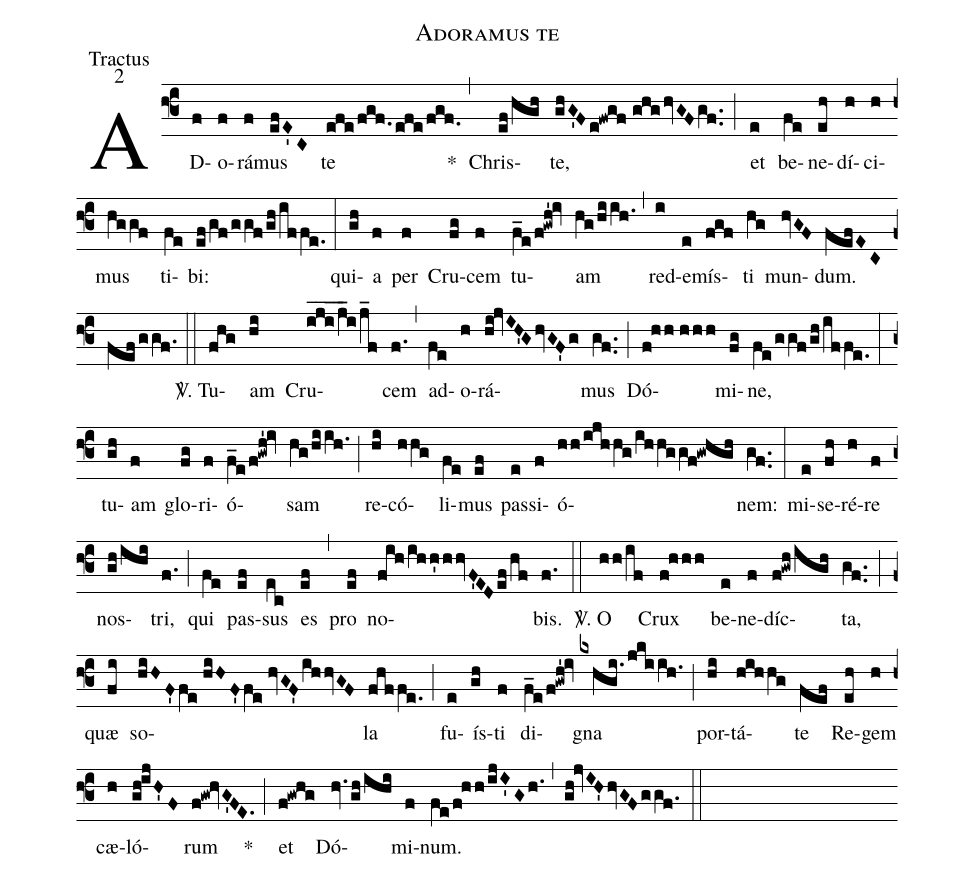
name:Adoramus te;
office-part:Tractus;
mode:2;
%%
(f3) AD(f)o(f)rá(f)mus(efE'C) te(efe/fgf./efe/fgf.) *(,) Chris(ef/hgh)te,(ghG'Fe!fwgf//ghghvGFgf..) (;) et(e) be(fe)ne(eh)dí(h)ci(h)mus(hggf) ti(fe)bi:(ef/gf/ggf/gh/iffe.) (:)
qui(gh)a(f) per(f) Cru(fg)cem(f) tu(f_e/f!gwh'!iv)am(hg/hiih.) (,) red(i)e(e)mís(fgf)ti(hg) mun(hvGF)dum.(fefECfef/ggf.) (::)
<sp>V/</sp>. Tu(fhg)am(hi) Cru(iji___/j_i/j_f)cem(f.) (,) ad(fe)o(h)rá(hi!jvIH'GhvGF'g)mus(gf..) (;) Dó(f!hh//hhh)mi(fg)ne,(fe/ggf/gh/iffe.) (:)
tu(gh)am(f) glo(fg)ri(f)ó(f_e/f!gwh'!iv)sam(hg/hiih.) (;) re(hi)có(hhg)li(fe)mus(ef) pas(e)si(f)ó(hh/ijhhg/ihhggf!gwhgh)nem:(gf..) (:)
mi(e)se(fh)ré(h)re(f) nos(gh/ihi)tri,(f.) (;) qui(fe) pas(ef)sus(ec) es(ef) (,) pro(ef) no(fih/ihh'hhvF'EDef/hf)bis.(f.) (::)
<sp>V/</sp>. O(hh/if) Crux(f!hhh) be(e)ne(f)díc(f!gwh/igh)ta,(gf..) (;) quæ(fi) so(hiHF'fe//hiHF'fe//hvGF'ihhvGF)la(fhffe.) (;) fu(e)ís(gh)ti(f) di(f_e/f!gwh'!iv)gna(kxhgi./jkiih.) (;) por(hi)tá(hihhg)te(fef) Re(eh)gem(h) cæ(h)ló(gh!ijH'F)rum(f!gw!hvG'FE.) *(;) et(f!gwhg) Dó(hv.gh/ihi)mi(f)num.(fe/f!hh/ijI'Gh.) (,) (gh!jvIH'hvGFggf.) (::)
